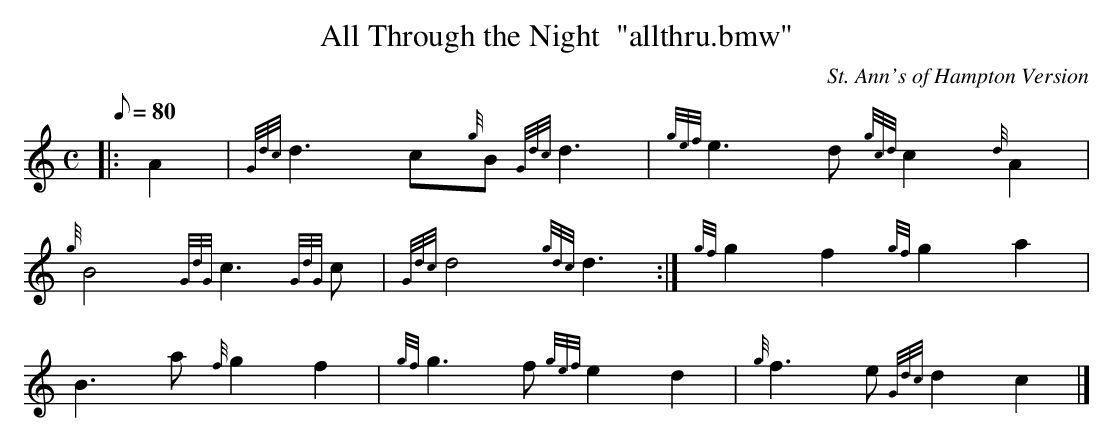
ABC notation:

X:1
T:All Through the Night  "allthru.bmw"
M:C
L:1/8
Q:80
C:St. Ann's of Hampton Version
K:HP
|: A2 | \
{Gdc}d3c{g}B{Gdc}d3 | \
{gef}e3d{gcd}c2{d}A2 |
{g}B4{GdG}c3{GdG}c | \
{Gdc}d4{gdc}d3 :| \
{gf}g2f2{gf}g2a2 |
B3a{f}g2f2 | \
{gf}g3f{gef}e2d2 | \
{g}f3e{Gdc}d2c2|]
